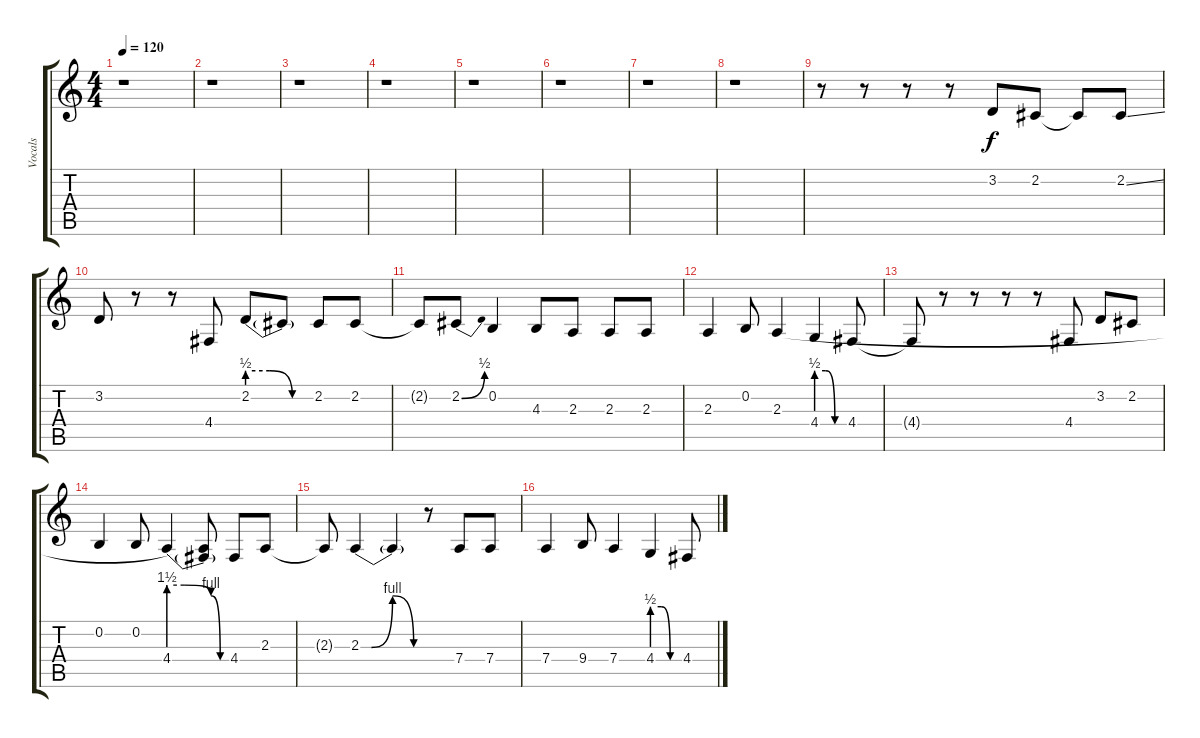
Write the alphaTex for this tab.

\track ("Vocals" "Vocals") {instrument flute}
\staff {score tabs}
\tuning (E4 B3 G3 D3 A2 E2) {hide}
\ts (4 4)
\tempo 120
\clef g2
\ks c
r.1{dy f instrument flute} |
r.1 |
r.1 |
r.1 |
r.1 |
r.1 |
r.1 |
r.1 |
r.8 r.8 r.8 r.8 3.2.8 2.2.8 2.2{t}.8 2.2{ss}.8 |
3.2.8 r.8 r.8 4.4.8 2.2{be (custom 0 2 20 2 40 0 60 0)}.8 2.2{t}.8 2.2.8 2.2.8 |
2.2{t}.8 2.2{be (bend 0 0 60 2)}.8 0.2.4 4.3.8 2.3.8 2.3.8 2.3.8 |
2.3.4 0.2.8 2.3.4 4.4{be (custom 0 2 20 2 40 0 60 0)}.4 4.4.8 |
4.4{t}.8 r.8 r.8 r.8 r.8 4.4.8 3.2.8 2.2.8 |
0.2.4 0.2.8 4.4{be (custom 0 6 15 6 41 4 50 0 60 0)}.4 (2.3{t} 4.4{t}).8 4.4.8 2.3.8 |
2.3{t}.8 2.3{be (custom 0 0 5 0 10 0 30 4 50 0 55 0 60 0)}.4 2.3{t}.4 r.8 7.4.8 7.4.8 |
7.4.4 9.4.8 7.4.4 4.4{be (custom 0 2 20 2 40 0 60 0)}.4 4.4.8
